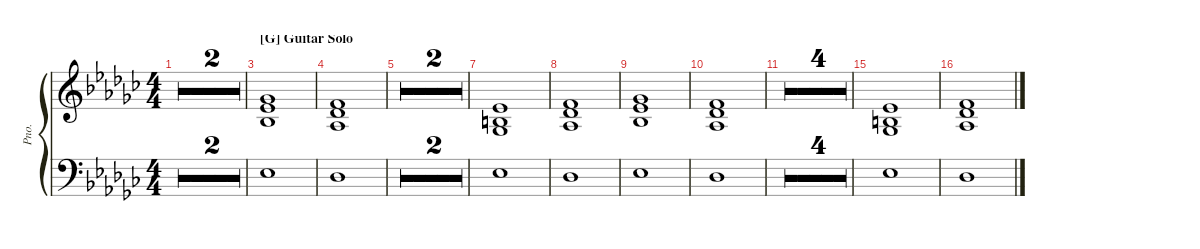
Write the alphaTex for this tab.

\defaultSystemsLayout 4
\hideDynamics
\bracketExtendMode groupsimilarinstruments
\otherSystemsTrackNameOrientation horizontal
\track ("Electric Piano" "Pno.") {multiBarRest instrument electricgrandpiano}
\staff {score}
\tuning (E4 B3 G3 D3 A2 E2)
\ts (4 4)
\tempo 139
\clef g2
\ks gb
r.1{dy mf beam Down} |
r.1{beam Down} |
\section ("G" "Guitar Solo")
(7.2{acc b} 8.3{acc b} 8.4{acc b}).1{beam Up} |
(10.3{acc forcenatural} 11.4{acc b} 11.5{acc b}).1{beam Up} |
\simile firstofdouble
|
\simile secondofdouble
|
\simile none
(8.3{acc b} 9.4{acc forcenatural} 9.5{acc b}).1{beam Up} |
(10.3{acc forcenatural} 11.4{acc b} 11.5{acc b}).1{beam Up} |
(7.2{acc b} 8.3{acc b} 8.4{acc b}).1{beam Up} |
(6.2{acc forcenatural} 6.3{acc b} 6.4{acc b}).1{beam Up} |
\simile firstofdouble
|
\simile secondofdouble
|
\simile firstofdouble
|
\simile secondofdouble
|
\simile none
(4.2{acc b} 4.3{acc forcenatural} 4.4{acc b}).1{beam Up} |
(6.2{acc forcenatural} 6.3{acc b} 6.4{acc b}).1{beam Up}
\staff {score}
\tuning (E4 B3 G3 D3 A2 E2)
\clef f4
\ottava regular
\simile none
\ks gb
r.1{dy mf beam Down} |
r.1{beam Down} |
1.4{acc b}.1{beam Down} |
4.5{acc b}.1{beam Down} |
\simile firstofdouble
|
\simile secondofdouble
|
\simile none
6.5{acc b}.1{beam Down} |
4.5{acc b}.1{beam Down} |
6.5{acc b}.1{beam Down} |
4.5{acc b}.1{beam Down} |
\simile firstofdouble
|
\simile secondofdouble
|
\simile firstofdouble
|
\simile secondofdouble
|
\simile none
6.5{acc b}.1{beam Down} |
4.5{acc b}.1{beam Down}
